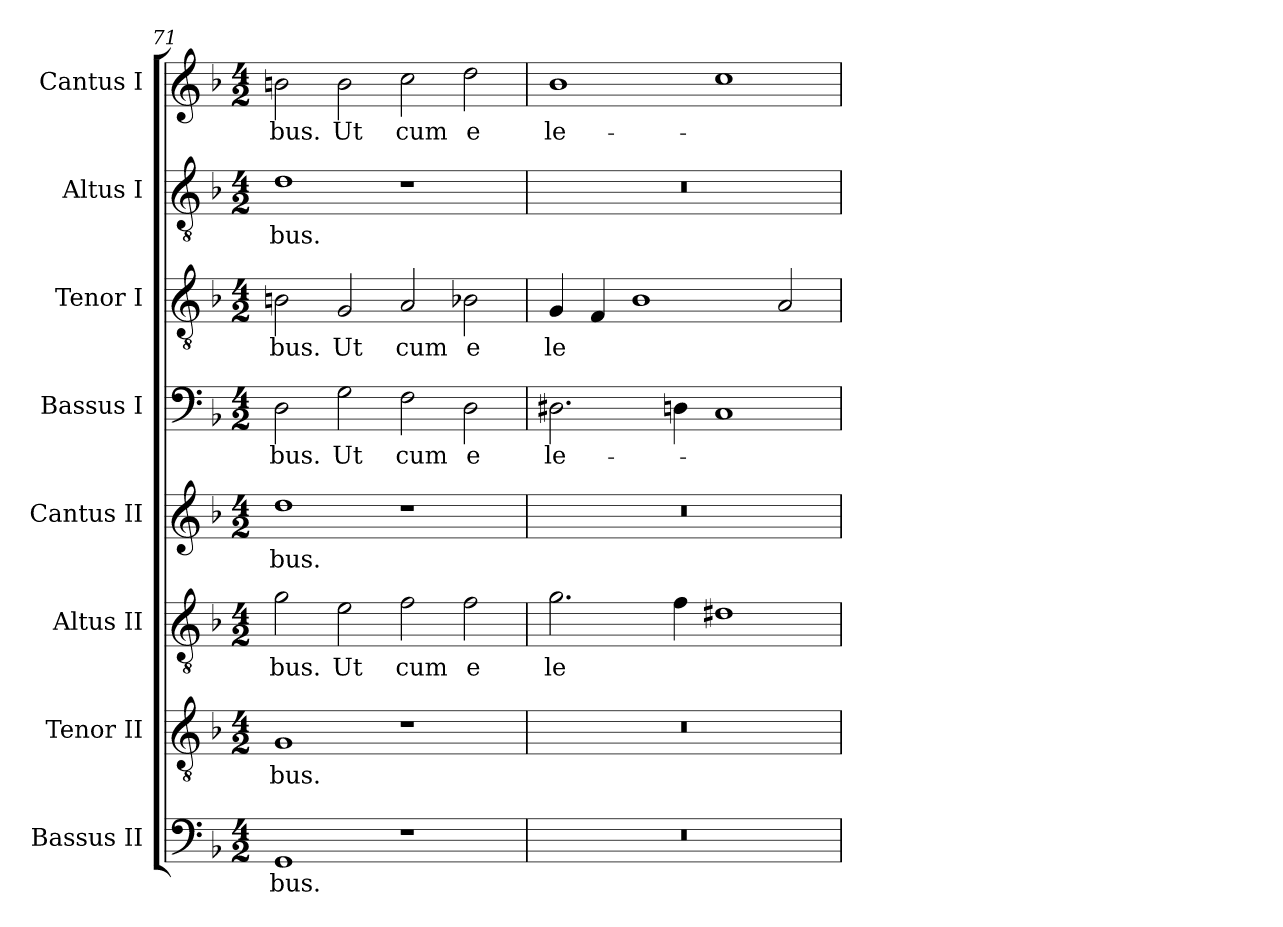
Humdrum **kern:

**kern	**text	**kern	**text	**kern	**text	**kern	**text	**kern	**text	**kern	**text	**kern	**text	**kern	**text
*part8	*part8	*part7	*part7	*part6	*part6	*part5	*part5	*part4	*part4	*part3	*part3	*part2	*part2	*part1	*part1
*staff8	*staff8	*staff7	*staff7	*staff6	*staff6	*staff5	*staff5	*staff4	*staff4	*staff3	*staff3	*staff2	*staff2	*staff1	*staff1
*I"Bassus II	*	*I"Tenor II	*	*I"Altus II	*	*I"Cantus II	*	*I"Bassus I	*	*I"Tenor I	*	*I"Altus I	*	*I"Cantus I	*
*clefF4	*	*clefGv2	*	*clefGv2	*	*clefG2	*	*clefF4	*	*clefGv2	*	*clefGv2	*	*clefG2	*
*ITrd-3c-5	*	*ITrd-3c-5	*	*ITrd-3c-5	*	*	*	*ITrd-3c-5	*	*ITrd-3c-5	*	*ITrd-3c-5	*	*	*
*k[b-e-]	*	*k[b-e-]	*	*k[b-e-]	*	*k[b-]	*	*k[b-e-]	*	*k[b-e-]	*	*k[b-e-]	*	*k[b-]	*
*B-:	*	*B-:	*	*B-:	*	*F:	*	*B-:	*	*B-:	*	*B-:	*	*F:	*
*M4/2	*	*M4/2	*	*M4/2	*	*M4/2	*	*M4/2	*	*M4/2	*	*M4/2	*	*M4/2	*
=71	=71	=71	=71	=71	=71	=71	=71	=71	=71	=71	=71	=71	=71	=71	=71
!	!LO:LY:b:cj	!	!LO:LY:b:cj	!	!LO:LY:b:cj	!	!LO:LY:b:cj	!	!LO:LY:b:cj	!	!LO:LY:b:cj	!	!LO:LY:b:cj	!	!LO:LY:b:cj
1C	-bus.	1c	-bus.	2cc\	-bus.	1dd	bus.	2G\	bus.	2en\	-bus.	1g	-bus.	2bn\	-bus.
!	!	!	!	!	!LO:LY:b:cj	!	!	!	!LO:LY:b:cj	!	!LO:LY:b:cj	!	!	!	!LO:LY:b:cj
.	.	.	.	2a\	Ut	.	.	2c\	Ut	2c/	Ut	.	.	2b\	Ut
!	!	!	!	!	!LO:LY:b:cj	!	!	!	!LO:LY:b:cj	!	!LO:LY:b:cj	!	!	!	!LO:LY:b:cj
1r	.	1r	.	2b-\	cum	1r	.	2B-\	cum	2d/	cum	1r	.	2cc\	cum
!	!	!	!	!	!LO:LY:b:cj	!	!	!	!LO:LY:b:cj	!	!LO:LY:b:cj	!	!	!	!LO:LY:b:cj
.	.	.	.	2b-\	e	.	.	2G\	e	2e-X\	e	.	.	2dd\	e
!!LO:PB:g=z
=72	=72	=72	=72	=72	=72	=72	=72	=72	=72	=72	=72	=72	=72	=72	=72
!	!	!	!	!	!LO:LY:b:cj	!	!	!	!LO:LY:b:cj	!	!LO:LY:b:cj	!	!	!	!LO:LY:b:cj
0r	.	0r	.	2.cc\	le	0r	.	2.G#X\	le-	4c/	le	0r	.	1b-	le-
.	.	.	.	.	.	.	.	.	.	4B-/	.	.	.	.	.
.	.	.	.	.	.	.	.	.	.	1e-	.	.	.	.	.
.	.	.	.	4b-\	.	.	.	4G\	.	.	.	.	.	.	.
.	.	.	.	1g#X	.	.	.	1F	.	.	.	.	.	1cc	.
.	.	.	.	.	.	.	.	.	.	2d/	.	.	.	.	.
=	=	=	=	=	=	=	=	=	=	=	=	=	=	=	=
*-	*-	*-	*-	*-	*-	*-	*-	*-	*-	*-	*-	*-	*-	*-	*-
